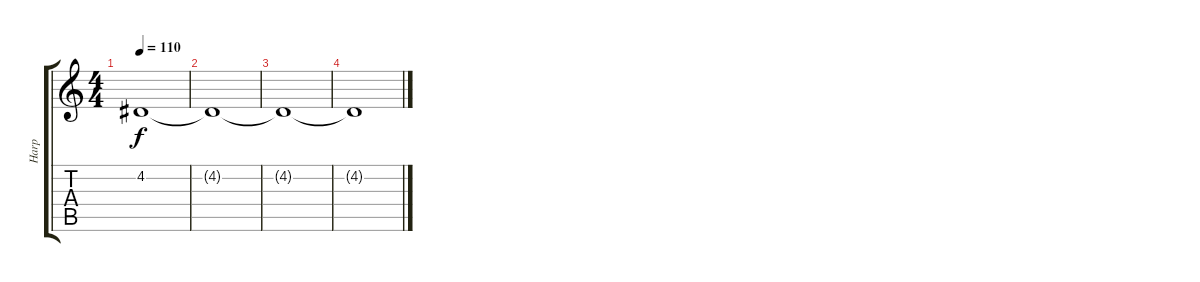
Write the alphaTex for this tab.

\track ("Harp" "Harp") {instrument orchestralharp}
\staff {score tabs}
\tuning (E4 B3 G3 D3 A2 E2) {hide}
\ts (4 4)
\tempo 110
\clef g2
\ks c
4.2{t}.1{dy f} |
4.2{t}.1 |
4.2{t}.1 |
4.2{t}.1
